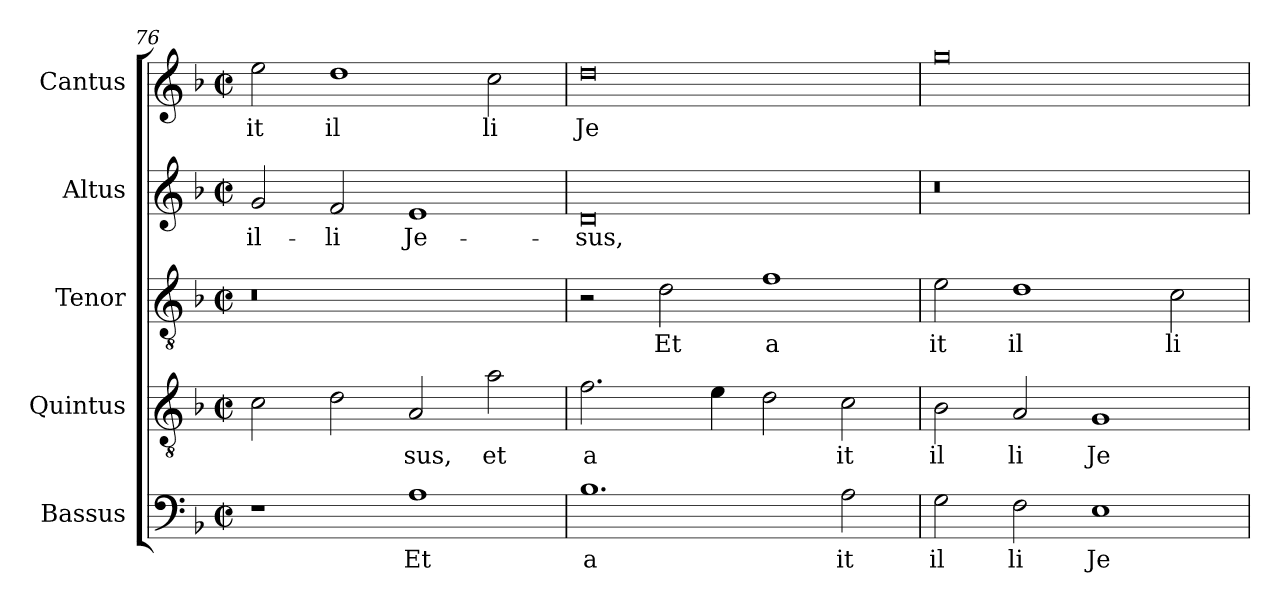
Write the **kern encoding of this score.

**kern	**text	**kern	**text	**kern	**text	**kern	**text	**kern	**text
*part5	*part5	*part4	*part4	*part3	*part3	*part2	*part2	*part1	*part1
*staff5	*staff5	*staff4	*staff4	*staff3	*staff3	*staff2	*staff2	*staff1	*staff1
*I"Bassus	*	*I"Quintus	*	*I"Tenor	*	*I"Altus	*	*I"Cantus	*
*clefF4	*	*clefGv2	*	*clefGv2	*	*clefG2	*	*clefG2	*
*k[b-]	*	*k[b-]	*	*k[b-]	*	*k[b-]	*	*k[b-]	*
*F:	*	*F:	*	*F:	*	*F:	*	*F:	*
*M2/2	*	*M2/2	*	*M2/2	*	*M2/2	*	*M2/2	*
*met(c|)	*	*met(c|)	*	*met(c|)	*	*met(c|)	*	*met(c|)	*
=76	=76	=76	=76	=76	=76	=76	=76	=76	=76
!	!	!	!LO:LY:b:cj	!	!	!	!LO:LY:b:cj	!	!LO:LY:b:cj
1r	.	2c\	.	0r	.	2g/	il-	2ee\	it
!	!	!	!LO:LY:b:cj	!	!	!	!LO:LY:b:cj	!	!LO:LY:b:cj
.	.	2d\	.	.	.	2f/	-li	1dd	il
!	!LO:LY:b:cj	!	!LO:LY:b:cj	!	!	!	!LO:LY:b:cj	!	!
1A	Et	2A/	sus,	.	.	1e	Je-	.	.
!	!	!	!LO:LY:b:cj	!	!	!	!	!	!LO:LY:b:cj
.	.	2a\	et	.	.	.	.	2cc\	li
=77	=77	=77	=77	=77	=77	=77	=77	=77	=77
!	!LO:LY:b:cj	!	!LO:LY:b:cj	!	!	!	!LO:LY:b:cj	!	!LO:LY:b:cj
1.B-	a	2.f\	a	2r	.	0d	-sus,	0dd	Je
!	!	!	!	!	!LO:LY:b:cj	!	!	!	!
.	.	.	.	2d\	Et	.	.	.	.
!	!	!	!LO:LY:b:cj	!	!	!	!	!	!
.	.	4e\	.	.	.	.	.	.	.
!	!	!	!LO:LY:b:cj	!	!LO:LY:b:cj	!	!	!	!
.	.	2d\	.	1f	a	.	.	.	.
!	!LO:LY:b:cj	!	!LO:LY:b:cj	!	!	!	!	!	!
2A\	it	2c\	it	.	.	.	.	.	.
=78	=78	=78	=78	=78	=78	=78	=78	=78	=78
!	!LO:LY:b:cj	!	!LO:LY:b:cj	!	!LO:LY:b:cj	!	!	!	!LO:LY:b:cj
2G\	il	2B-\	il	2e\	it	0r	.	0gg	.
!	!LO:LY:b:cj	!	!LO:LY:b:cj	!	!LO:LY:b:cj	!	!	!	!
2F\	li	2A/	li	1d	il	.	.	.	.
!	!LO:LY:b:cj	!	!LO:LY:b:cj	!	!	!	!	!	!
1E	Je	1G	Je	.	.	.	.	.	.
!	!	!	!	!	!LO:LY:b:cj	!	!	!	!
.	.	.	.	2c\	li	.	.	.	.
=	=	=	=	=	=	=	=	=	=
*-	*-	*-	*-	*-	*-	*-	*-	*-	*-
